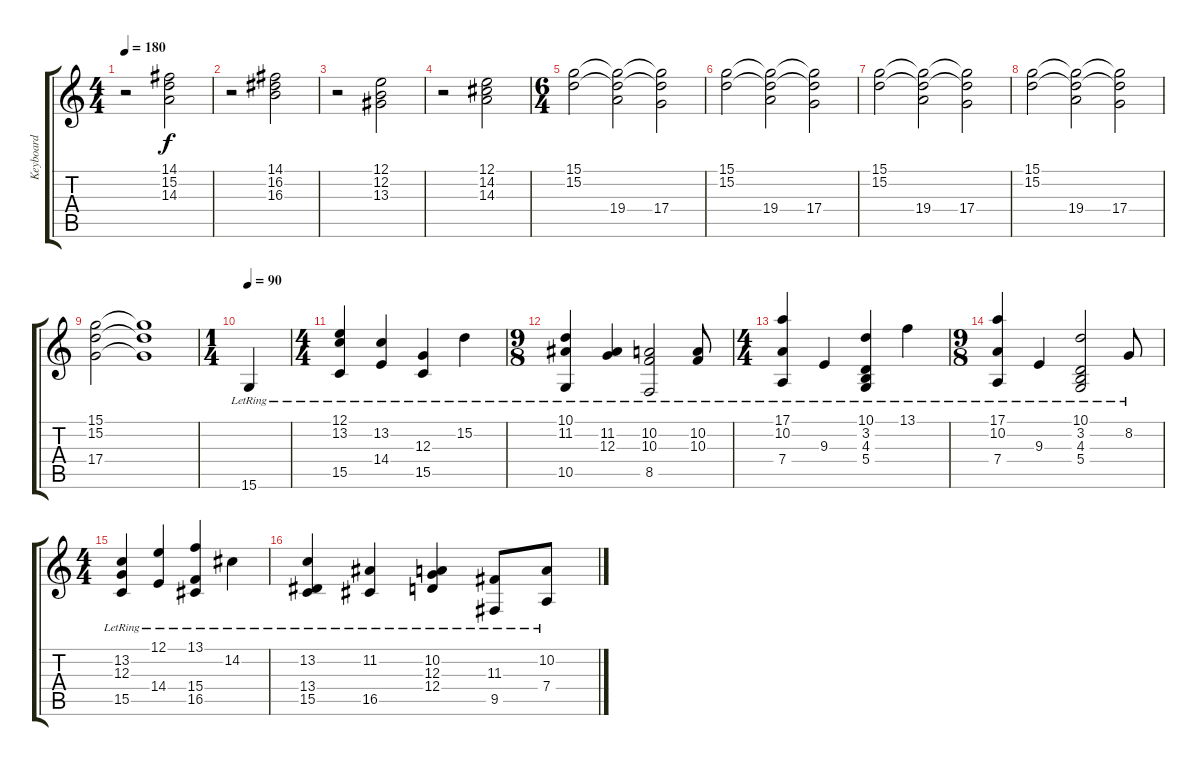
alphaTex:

\track ("Keyboard" "Keyboard") {instrument drawbarorgan}
\staff {score tabs}
\tuning (E4 B3 G3 D3 A2 E2) {hide}
\ts (4 4)
\tempo 180
\clef g2
\ks c
r.2{dy f} (14.1 15.2 14.3).2 |
r.2 (14.1 16.2 16.3).2 |
r.2 (12.1 12.2 13.3).2 |
r.2 (12.1 14.2 14.3).2 |
\ts (6 4)
(15.1 15.2).2 (15.1{t} 15.2{t} 19.4).2 (15.1{t} 15.2{t} 17.4).2 |
(15.1 15.2).2 (15.1{t} 15.2{t} 19.4).2 (15.1{t} 15.2{t} 17.4).2 |
(15.1 15.2).2 (15.1{t} 15.2{t} 19.4).2 (15.1{t} 15.2{t} 17.4).2 |
(15.1 15.2).2 (15.1{t} 15.2{t} 19.4).2 (15.1{t} 15.2{t} 17.4).2 |
(15.1 15.2 17.4).2 (15.1{t} 15.2{t} 17.4{t}).1 |
\ts (1 4)
\tempo 90
15.6{lr}.4{instrument acousticgrandpiano} |
\ts (4 4)
(12.1{lr} 13.2{lr} 15.5{lr}).4 (13.2{lr} 14.4{lr}).4 (12.3{lr} 15.5{lr}).4 15.2{lr}.4 |
\ts (9 8)
(10.1{lr} 11.2{lr} 10.5{lr}).4 (11.2{lr} 12.3{lr}).4 (10.2{lr} 10.3{lr} 8.5{lr}).2 (10.2{lr} 10.3{lr}).8 |
\ts (4 4)
(17.1{lr} 10.2{lr} 7.4{lr}).4 9.3{lr}.4 (10.1{lr} 3.2{lr} 4.3{lr} 5.4{lr}).4 13.1{lr}.4 |
\ts (9 8)
(17.1{lr} 10.2{lr} 7.4{lr}).4 9.3{lr}.4 (10.1{lr} 3.2{lr} 4.3{lr} 5.4{lr}).2 8.2{lr}.8 |
\ts (4 4)
(13.2{lr} 12.3{lr} 15.5{lr}).4 (12.1{lr} 14.4{lr}).4 (13.1{lr} 15.4{lr} 16.5{lr}).4 14.2{lr}.4 |
(13.2{lr} 13.4{lr} 15.5{lr}).4 (11.2{lr} 16.5{lr}).4 (10.2{lr} 12.3{lr} 12.4{lr}).4 (11.3{lr} 9.5{lr}).8 (10.2{lr} 7.4{lr}).8
